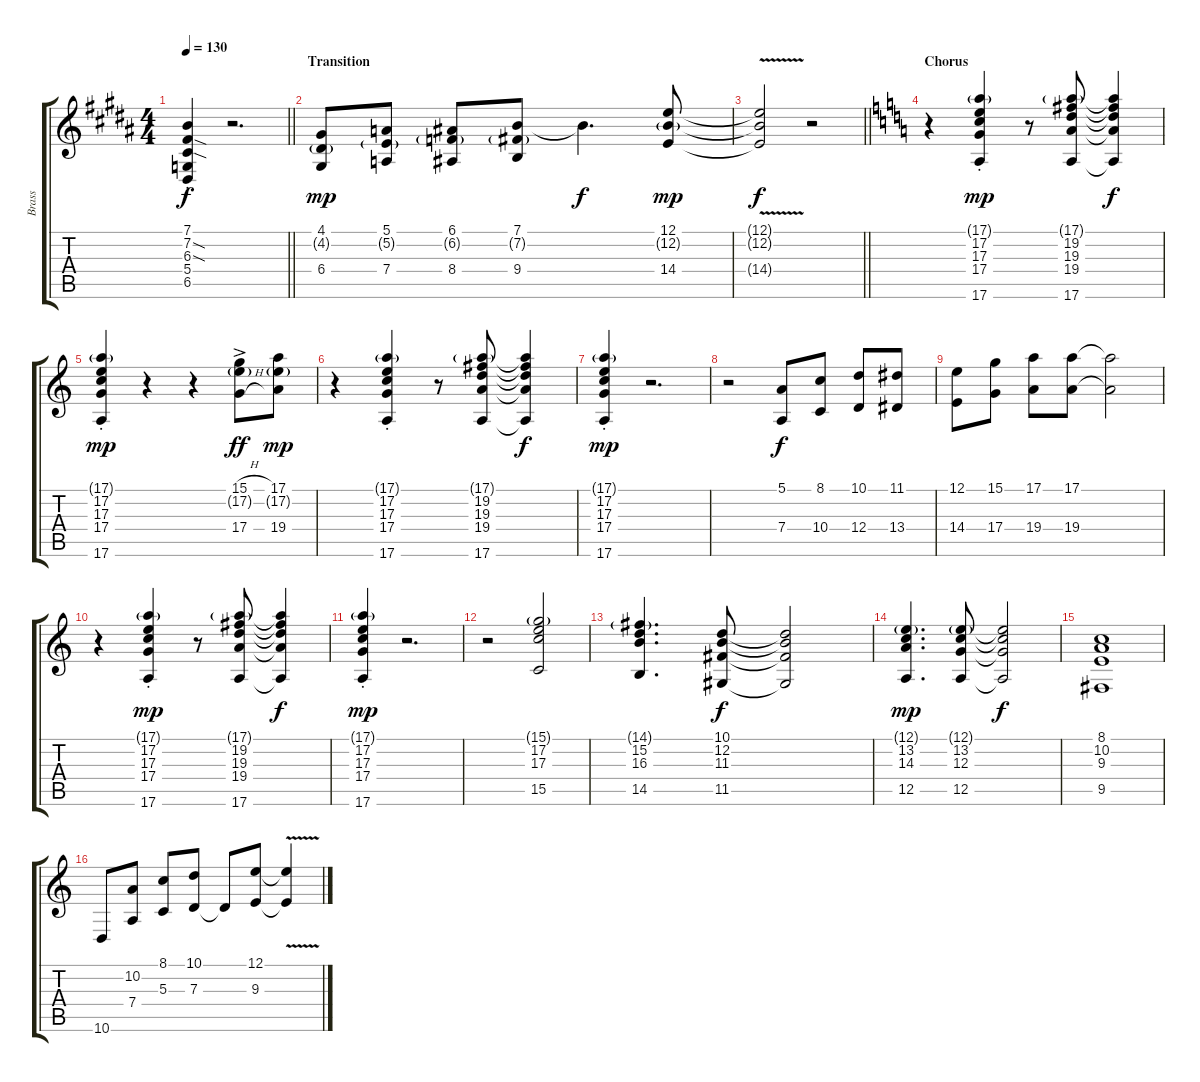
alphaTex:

\track ("Brass" "Brass") {instrument brasssection}
\staff {score tabs}
\tuning (E4 B3 G3 D3 A2 E2) {hide}
\ts (4 4)
\tempo 130
\clef g2
\barLineRight lightlight
\ks b
(7.1{st} 7.2{sod st} 6.3{sod st} 5.4{st} 6.5{st}).4{dy f} r.2{d} |
\section ("" "Transition")
(4.1 4.2{g} 6.4).8{dy mp} (5.1 5.2{g} 7.4).8 (6.1 6.2{g} 8.4).8 (7.1 7.2{g} 9.4).8 7.1{t}.4{d dy f} (12.1 12.2{g} 14.4).8{dy mp} |
\barLineRight lightlight
(12.1{v t} 12.2{t} 14.4{t}).2{dy f} r.2 |
\section ("" "Chorus")
\ks c
r.4 (17.1{g st} 17.2{st} 17.3{st} 17.4{st} 17.6{st}).4{dy mp} r.8 (17.1{g} 19.2 19.3 19.4 17.6).8 (17.1{t} 19.2{t} 19.3{t} 19.4{t} 17.6{t}).4{dy f} |
(17.1{g st} 17.2{st} 17.3{st} 17.4{st} 17.6{st}).4{dy mp} r.4 r.4 (15.1{h ac} 17.2{h g} 17.4{h ac}).8{dy ff} (17.1 17.2{g} 19.4).8{dy mp} |
r.4 (17.1{g st} 17.2{st} 17.3{st} 17.4{st} 17.6{st}).4 r.8 (17.1{g} 19.2 19.3 19.4 17.6).8 (17.1{t} 19.2{t} 19.3{t} 19.4{t} 17.6{t}).4{dy f} |
(17.1{g st} 17.2{st} 17.3{st} 17.4{st} 17.6{st}).4{dy mp} r.2{d} |
r.2 (5.1 7.4).8{dy f} (8.1 10.4).8 (10.1 12.4).8 (11.1 13.4).8 |
(12.1 14.4).8 (15.1 17.4).8 (17.1 19.4).8 (17.1 19.4).8 (17.1{t} 19.4{t}).2 |
r.4 (17.1{g st} 17.2{st} 17.3{st} 17.4{st} 17.6{st}).4{dy mp} r.8 (17.1{g} 19.2 19.3 19.4 17.6).8 (17.1{t} 19.2{t} 19.3{t} 19.4{t} 17.6{t}).4{dy f} |
(17.1{g st} 17.2{st} 17.3{st} 17.4{st} 17.6{st}).4{dy mp} r.2{d} |
r.2 (15.1{g} 17.2 17.3 15.5).2 |
(14.1{g} 15.2 16.3 14.5).4{d} (10.1 12.2 11.3 11.5).8{dy f} (10.1{t} 12.2{t} 11.3{t} 11.5{t}).2 |
(12.1{g} 13.2 14.3 12.5).4{d dy mp} (12.1{g} 13.2 12.3 12.5).8 (12.1{t} 13.2{t} 12.3{t} 12.5{t}).2{dy f} |
(8.1 10.2 9.3 9.5).1 |
10.6.8 (10.2 7.4).8 (8.1 5.3).8 (10.1 7.3).8 7.3{t}.8 (12.1 9.3).8 (12.1{v t} 9.3{t}).4
